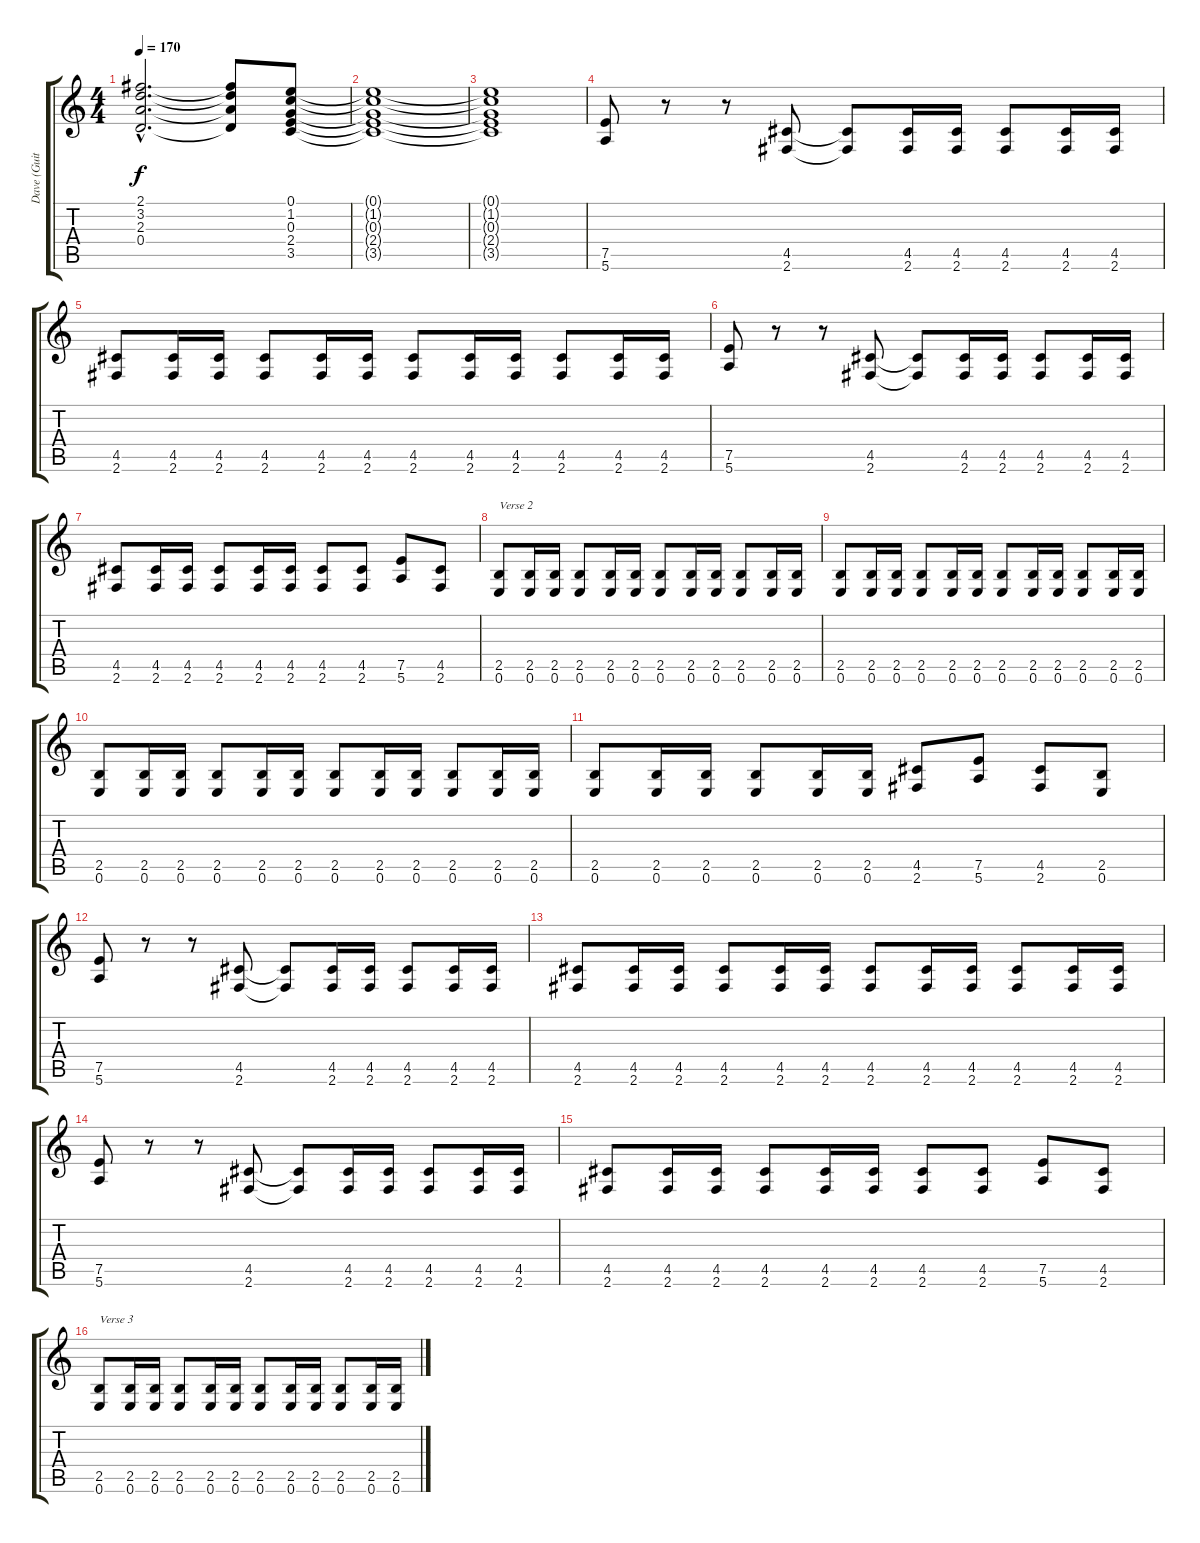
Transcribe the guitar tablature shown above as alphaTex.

\track ("Dave (Guitar 1)" "Dave (Guit") {instrument distortionguitar}
\staff {score tabs}
\tuning (E4 B3 G3 D3 A2 E2) {hide}
\ts (4 4)
\tempo 170
\clef g2
\ks c
(2.1{hac t} 3.2{hac t} 2.3{hac t} 0.4{hac t}).2{d dy f} (2.1{t} 3.2{t} 2.3{t} 0.4{t}).8 (0.1 1.2 0.3 2.4 3.5).8 |
(0.1{t} 1.2{t} 0.3{t} 2.4{t} 3.5{t}).1 |
(0.1{t} 1.2{t} 0.3{t} 2.4{t} 3.5{t}).1 |
(7.5 5.6).8 r.8 r.8 (4.5 2.6).8 (4.5{t} 2.6{t}).8 (4.5 2.6).16 (4.5 2.6).16 (4.5 2.6).8 (4.5 2.6).16 (4.5 2.6).16 |
(4.5 2.6).8 (4.5 2.6).16 (4.5 2.6).16 (4.5 2.6).8 (4.5 2.6).16 (4.5 2.6).16 (4.5 2.6).8 (4.5 2.6).16 (4.5 2.6).16 (4.5 2.6).8 (4.5 2.6).16 (4.5 2.6).16 |
(7.5 5.6).8 r.8 r.8 (4.5 2.6).8 (4.5{t} 2.6{t}).8 (4.5 2.6).16 (4.5 2.6).16 (4.5 2.6).8 (4.5 2.6).16 (4.5 2.6).16 |
(4.5 2.6).8 (4.5 2.6).16 (4.5 2.6).16 (4.5 2.6).8 (4.5 2.6).16 (4.5 2.6).16 (4.5 2.6).8 (4.5 2.6).8 (7.5 5.6).8 (4.5 2.6).8 |
(2.5 0.6).8{txt "Verse 2"} (2.5 0.6).16 (2.5 0.6).16 (2.5 0.6).8 (2.5 0.6).16 (2.5 0.6).16 (2.5 0.6).8 (2.5 0.6).16 (2.5 0.6).16 (2.5 0.6).8 (2.5 0.6).16 (2.5 0.6).16 |
(2.5 0.6).8 (2.5 0.6).16 (2.5 0.6).16 (2.5 0.6).8 (2.5 0.6).16 (2.5 0.6).16 (2.5 0.6).8 (2.5 0.6).16 (2.5 0.6).16 (2.5 0.6).8 (2.5 0.6).16 (2.5 0.6).16 |
(2.5 0.6).8 (2.5 0.6).16 (2.5 0.6).16 (2.5 0.6).8 (2.5 0.6).16 (2.5 0.6).16 (2.5 0.6).8 (2.5 0.6).16 (2.5 0.6).16 (2.5 0.6).8 (2.5 0.6).16 (2.5 0.6).16 |
(2.5 0.6).8 (2.5 0.6).16 (2.5 0.6).16 (2.5 0.6).8 (2.5 0.6).16 (2.5 0.6).16 (4.5 2.6).8 (7.5 5.6).8 (4.5 2.6).8 (2.5 0.6).8 |
(7.5 5.6).8 r.8 r.8 (4.5 2.6).8 (4.5{t} 2.6{t}).8 (4.5 2.6).16 (4.5 2.6).16 (4.5 2.6).8 (4.5 2.6).16 (4.5 2.6).16 |
(4.5 2.6).8 (4.5 2.6).16 (4.5 2.6).16 (4.5 2.6).8 (4.5 2.6).16 (4.5 2.6).16 (4.5 2.6).8 (4.5 2.6).16 (4.5 2.6).16 (4.5 2.6).8 (4.5 2.6).16 (4.5 2.6).16 |
(7.5 5.6).8 r.8 r.8 (4.5 2.6).8 (4.5{t} 2.6{t}).8 (4.5 2.6).16 (4.5 2.6).16 (4.5 2.6).8 (4.5 2.6).16 (4.5 2.6).16 |
(4.5 2.6).8 (4.5 2.6).16 (4.5 2.6).16 (4.5 2.6).8 (4.5 2.6).16 (4.5 2.6).16 (4.5 2.6).8 (4.5 2.6).8 (7.5 5.6).8 (4.5 2.6).8 |
(2.5 0.6).8{txt "Verse 3"} (2.5 0.6).16 (2.5 0.6).16 (2.5 0.6).8 (2.5 0.6).16 (2.5 0.6).16 (2.5 0.6).8 (2.5 0.6).16 (2.5 0.6).16 (2.5 0.6).8 (2.5 0.6).16 (2.5 0.6).16
